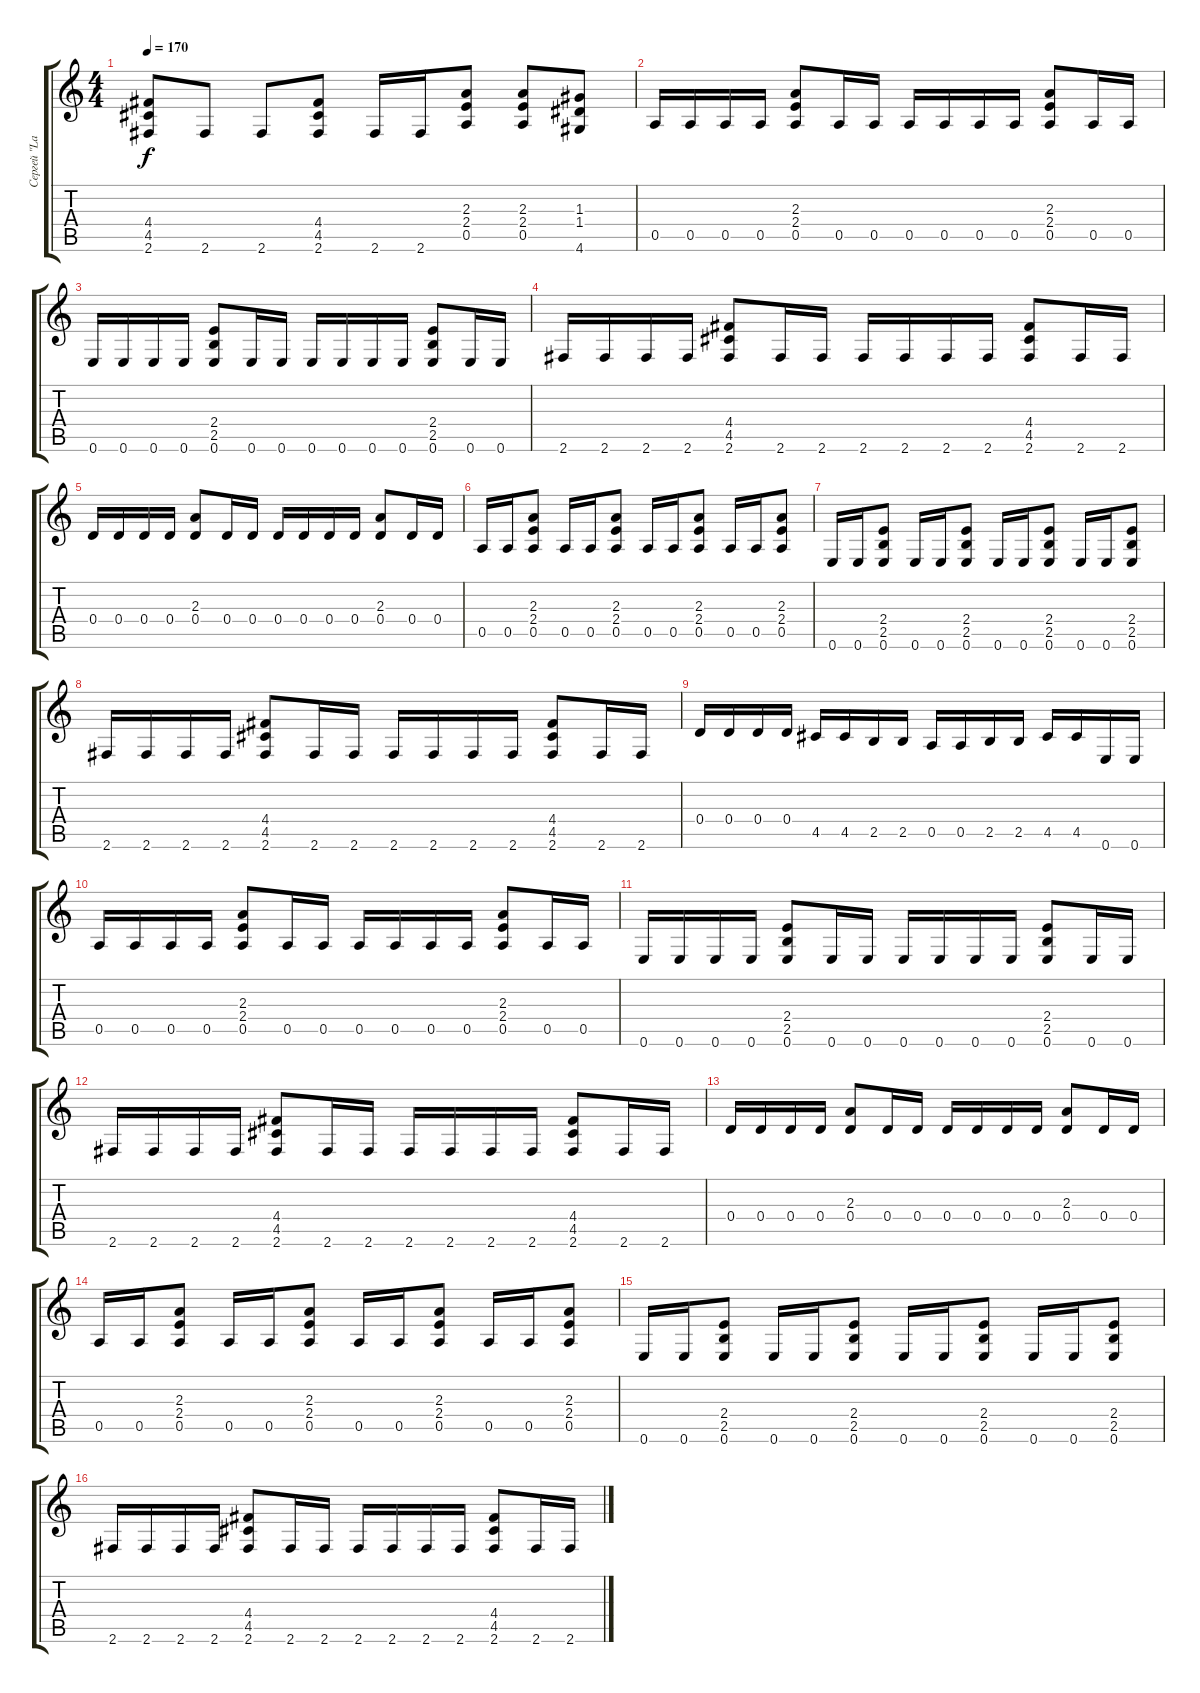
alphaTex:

\track ("Сергей \"Lazar\"" "Сергей \"La") {instrument overdrivenguitar}
\staff {score tabs}
\tuning (E4 B3 G3 D3 A2 E2) {hide}
\ts (4 4)
\tempo 170
\clef g2
\ks c
(4.4 4.5 2.6).8{dy f} 2.6.8 2.6.8 (4.4 4.5 2.6).8 2.6.16 2.6.16 (2.3 2.4 0.5).8 (2.3 2.4 0.5).8 (1.3 1.4 4.6).8 |
0.5.16 0.5.16 0.5.16 0.5.16 (2.3 2.4 0.5).8 0.5.16 0.5.16 0.5.16 0.5.16 0.5.16 0.5.16 (2.3 2.4 0.5).8 0.5.16 0.5.16 |
0.6.16 0.6.16 0.6.16 0.6.16 (2.4 2.5 0.6).8 0.6.16 0.6.16 0.6.16 0.6.16 0.6.16 0.6.16 (2.4 2.5 0.6).8 0.6.16 0.6.16 |
2.6.16 2.6.16 2.6.16 2.6.16 (4.4 4.5 2.6).8 2.6.16 2.6.16 2.6.16 2.6.16 2.6.16 2.6.16 (4.4 4.5 2.6).8 2.6.16 2.6.16 |
0.4.16 0.4.16 0.4.16 0.4.16 (2.3 0.4).8 0.4.16 0.4.16 0.4.16 0.4.16 0.4.16 0.4.16 (2.3 0.4).8 0.4.16 0.4.16 |
0.5.16 0.5.16 (2.3 2.4 0.5).8 0.5.16 0.5.16 (2.3 2.4 0.5).8 0.5.16 0.5.16 (2.3 2.4 0.5).8 0.5.16 0.5.16 (2.3 2.4 0.5).8 |
0.6.16 0.6.16 (2.4 2.5 0.6).8 0.6.16 0.6.16 (2.4 2.5 0.6).8 0.6.16 0.6.16 (2.4 2.5 0.6).8 0.6.16 0.6.16 (2.4 2.5 0.6).8 |
2.6.16 2.6.16 2.6.16 2.6.16 (4.4 4.5 2.6).8 2.6.16 2.6.16 2.6.16 2.6.16 2.6.16 2.6.16 (4.4 4.5 2.6).8 2.6.16 2.6.16 |
0.4.16 0.4.16 0.4.16 0.4.16 4.5.16 4.5.16 2.5.16 2.5.16 0.5.16 0.5.16 2.5.16 2.5.16 4.5.16 4.5.16 0.6.16 0.6.16 |
0.5.16 0.5.16 0.5.16 0.5.16 (2.3 2.4 0.5).8 0.5.16 0.5.16 0.5.16 0.5.16 0.5.16 0.5.16 (2.3 2.4 0.5).8 0.5.16 0.5.16 |
0.6.16 0.6.16 0.6.16 0.6.16 (2.4 2.5 0.6).8 0.6.16 0.6.16 0.6.16 0.6.16 0.6.16 0.6.16 (2.4 2.5 0.6).8 0.6.16 0.6.16 |
2.6.16 2.6.16 2.6.16 2.6.16 (4.4 4.5 2.6).8 2.6.16 2.6.16 2.6.16 2.6.16 2.6.16 2.6.16 (4.4 4.5 2.6).8 2.6.16 2.6.16 |
0.4.16 0.4.16 0.4.16 0.4.16 (2.3 0.4).8 0.4.16 0.4.16 0.4.16 0.4.16 0.4.16 0.4.16 (2.3 0.4).8 0.4.16 0.4.16 |
0.5.16 0.5.16 (2.3 2.4 0.5).8 0.5.16 0.5.16 (2.3 2.4 0.5).8 0.5.16 0.5.16 (2.3 2.4 0.5).8 0.5.16 0.5.16 (2.3 2.4 0.5).8 |
0.6.16 0.6.16 (2.4 2.5 0.6).8 0.6.16 0.6.16 (2.4 2.5 0.6).8 0.6.16 0.6.16 (2.4 2.5 0.6).8 0.6.16 0.6.16 (2.4 2.5 0.6).8 |
2.6.16 2.6.16 2.6.16 2.6.16 (4.4 4.5 2.6).8 2.6.16 2.6.16 2.6.16 2.6.16 2.6.16 2.6.16 (4.4 4.5 2.6).8 2.6.16 2.6.16
